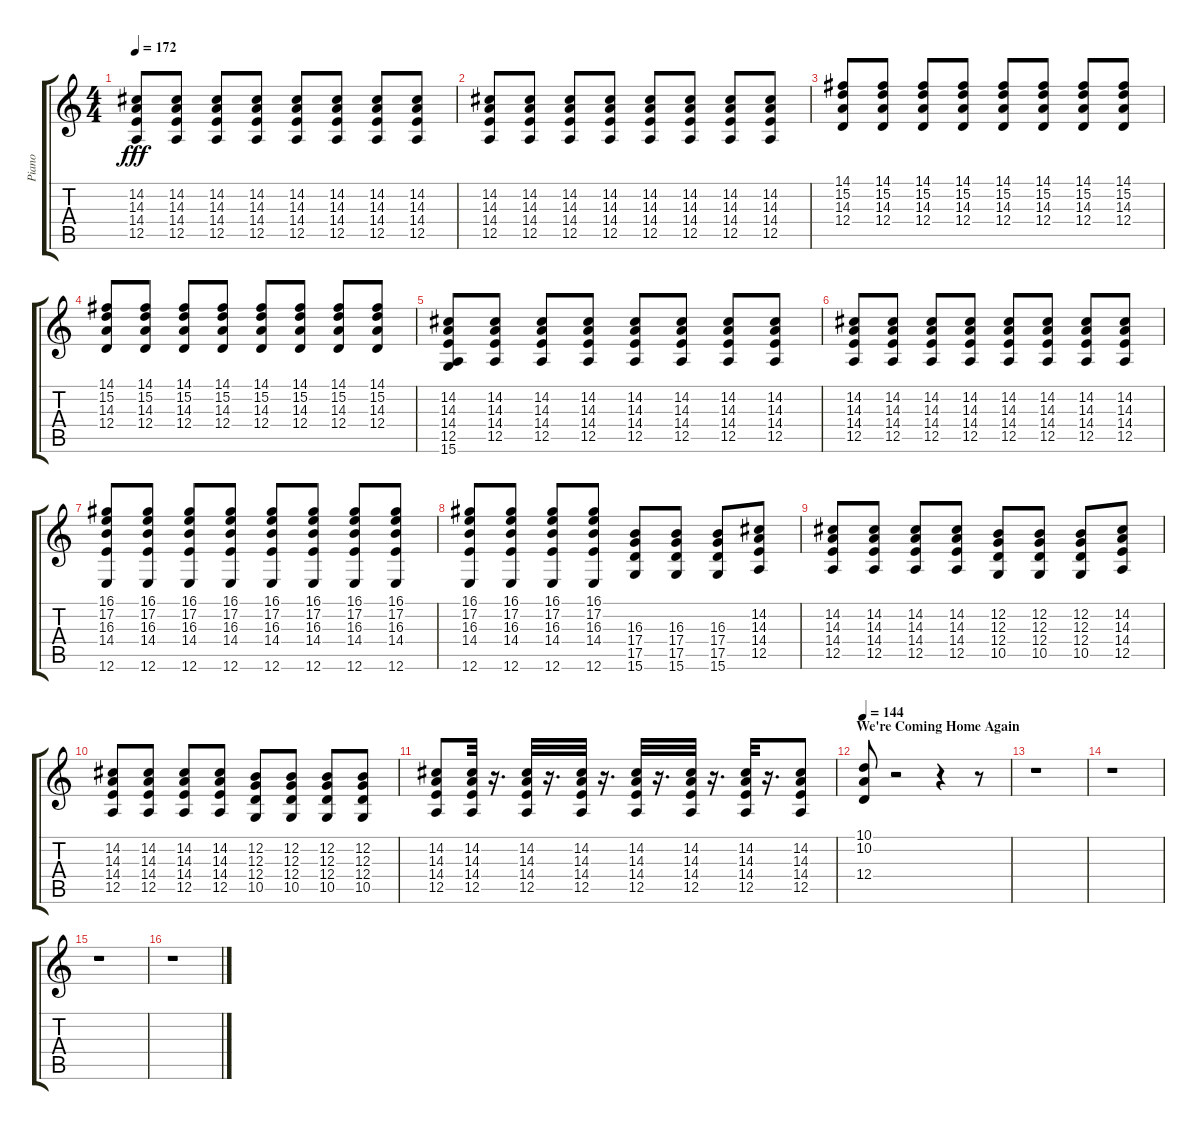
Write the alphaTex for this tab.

\track ("Piano" "Piano") {instrument honkytonkpiano}
\staff {score tabs}
\tuning (E4 B3 G3 D3 A2 E2) {hide}
\ts (4 4)
\tempo 172
\clef g2
\ks c
(14.2 14.3 14.4 12.5).8{dy fff} (14.2 14.3 14.4 12.5).8 (14.2 14.3 14.4 12.5).8 (14.2 14.3 14.4 12.5).8 (14.2 14.3 14.4 12.5).8 (14.2 14.3 14.4 12.5).8 (14.2 14.3 14.4 12.5).8 (14.2 14.3 14.4 12.5).8 |
(14.2 14.3 14.4 12.5).8 (14.2 14.3 14.4 12.5).8 (14.2 14.3 14.4 12.5).8 (14.2 14.3 14.4 12.5).8 (14.2 14.3 14.4 12.5).8 (14.2 14.3 14.4 12.5).8 (14.2 14.3 14.4 12.5).8 (14.2 14.3 14.4 12.5).8 |
(14.1 15.2 14.3 12.4).8 (14.1 15.2 14.3 12.4).8 (14.1 15.2 14.3 12.4).8 (14.1 15.2 14.3 12.4).8 (14.1 15.2 14.3 12.4).8 (14.1 15.2 14.3 12.4).8 (14.1 15.2 14.3 12.4).8 (14.1 15.2 14.3 12.4).8 |
(14.1 15.2 14.3 12.4).8 (14.1 15.2 14.3 12.4).8 (14.1 15.2 14.3 12.4).8 (14.1 15.2 14.3 12.4).8 (14.1 15.2 14.3 12.4).8 (14.1 15.2 14.3 12.4).8 (14.1 15.2 14.3 12.4).8 (14.1 15.2 14.3 12.4).8 |
(14.2 14.3 14.4 12.5 15.6).8 (14.2 14.3 14.4 12.5).8 (14.2 14.3 14.4 12.5).8 (14.2 14.3 14.4 12.5).8 (14.2 14.3 14.4 12.5).8 (14.2 14.3 14.4 12.5).8 (14.2 14.3 14.4 12.5).8 (14.2 14.3 14.4 12.5).8 |
(14.2 14.3 14.4 12.5).8 (14.2 14.3 14.4 12.5).8 (14.2 14.3 14.4 12.5).8 (14.2 14.3 14.4 12.5).8 (14.2 14.3 14.4 12.5).8 (14.2 14.3 14.4 12.5).8 (14.2 14.3 14.4 12.5).8 (14.2 14.3 14.4 12.5).8 |
(16.1 17.2 16.3 14.4 12.6).8 (16.1 17.2 16.3 14.4 12.6).8 (16.1 17.2 16.3 14.4 12.6).8 (16.1 17.2 16.3 14.4 12.6).8 (16.1 17.2 16.3 14.4 12.6).8 (16.1 17.2 16.3 14.4 12.6).8 (16.1 17.2 16.3 14.4 12.6).8 (16.1 17.2 16.3 14.4 12.6).8 |
(16.1 17.2 16.3 14.4 12.6).8 (16.1 17.2 16.3 14.4 12.6).8 (16.1 17.2 16.3 14.4 12.6).8 (16.1 17.2 16.3 14.4 12.6).8 (16.3 17.4 17.5 15.6).8 (16.3 17.4 17.5 15.6).8 (16.3 17.4 17.5 15.6).8 (14.2 14.3 14.4 12.5).8 |
(14.2 14.3 14.4 12.5).8 (14.2 14.3 14.4 12.5).8 (14.2 14.3 14.4 12.5).8 (14.2 14.3 14.4 12.5).8 (12.2 12.3 12.4 10.5).8 (12.2 12.3 12.4 10.5).8 (12.2 12.3 12.4 10.5).8 (14.2 14.3 14.4 12.5).8 |
(14.2 14.3 14.4 12.5).8 (14.2 14.3 14.4 12.5).8 (14.2 14.3 14.4 12.5).8 (14.2 14.3 14.4 12.5).8 (12.2 12.3 12.4 10.5).8 (12.2 12.3 12.4 10.5).8 (12.2 12.3 12.4 10.5).8 (12.2 12.3 12.4 10.5).8 |
(14.2 14.3 14.4 12.5).8 (14.2 14.3 14.4 12.5).32 r.16{d} (14.2 14.3 14.4 12.5).32 r.16{d} (14.2 14.3 14.4 12.5).32 r.16{d} (14.2 14.3 14.4 12.5).32 r.16{d} (14.2 14.3 14.4 12.5).32 r.16{d} (14.2 14.3 14.4 12.5).32 r.16{d} (14.2 14.3 14.4 12.5).8 |
\section ("" "We're Coming Home Again")
\tempo 144
(10.1 10.2 12.4).8 r.2 r.4 r.8 |
r.1 |
r.1 |
r.1 |
r.1
